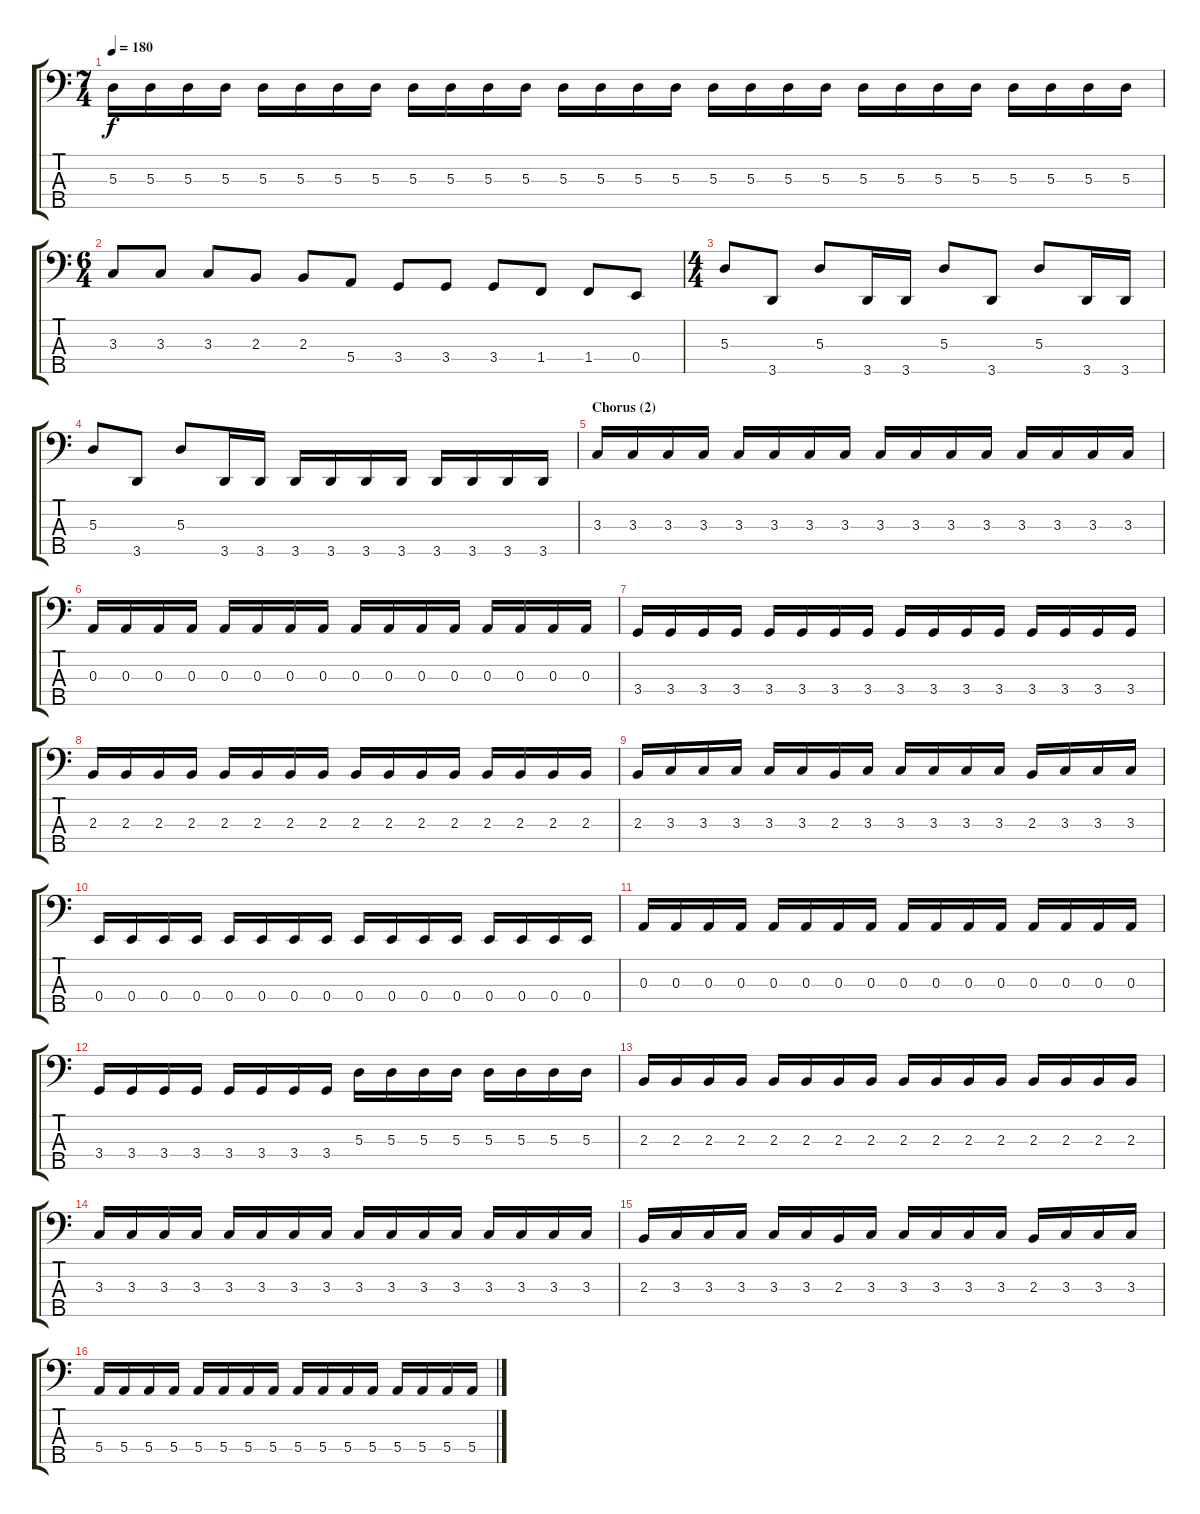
\track "" {instrument electricbassfinger}
\staff {score tabs}
\tuning (G2 D2 A1 E1 B0) {hide}
\ts (7 4)
\tempo 180
\clef f4
\ks c
5.3.16{dy f} 5.3.16 5.3.16 5.3.16 5.3.16 5.3.16 5.3.16 5.3.16 5.3.16 5.3.16 5.3.16 5.3.16 5.3.16 5.3.16 5.3.16 5.3.16 5.3.16 5.3.16 5.3.16 5.3.16 5.3.16 5.3.16 5.3.16 5.3.16 5.3.16 5.3.16 5.3.16 5.3.16 |
\ts (6 4)
3.3.8 3.3.8 3.3.8 2.3.8 2.3.8 5.4.8 3.4.8 3.4.8 3.4.8 1.4.8 1.4.8 0.4.8 |
\ts (4 4)
5.3.8 3.5.8 5.3.8 3.5.16 3.5.16 5.3.8 3.5.8 5.3.8 3.5.16 3.5.16 |
5.3.8 3.5.8 5.3.8 3.5.16 3.5.16 3.5.16 3.5.16 3.5.16 3.5.16 3.5.16 3.5.16 3.5.16 3.5.16 |
\section ("" "Chorus (2)")
3.3.16 3.3.16 3.3.16 3.3.16 3.3.16 3.3.16 3.3.16 3.3.16 3.3.16 3.3.16 3.3.16 3.3.16 3.3.16 3.3.16 3.3.16 3.3.16 |
0.3.16 0.3.16 0.3.16 0.3.16 0.3.16 0.3.16 0.3.16 0.3.16 0.3.16 0.3.16 0.3.16 0.3.16 0.3.16 0.3.16 0.3.16 0.3.16 |
3.4.16 3.4.16 3.4.16 3.4.16 3.4.16 3.4.16 3.4.16 3.4.16 3.4.16 3.4.16 3.4.16 3.4.16 3.4.16 3.4.16 3.4.16 3.4.16 |
2.3.16 2.3.16 2.3.16 2.3.16 2.3.16 2.3.16 2.3.16 2.3.16 2.3.16 2.3.16 2.3.16 2.3.16 2.3.16 2.3.16 2.3.16 2.3.16 |
2.3.16 3.3.16 3.3.16 3.3.16 3.3.16 3.3.16 2.3.16 3.3.16 3.3.16 3.3.16 3.3.16 3.3.16 2.3.16 3.3.16 3.3.16 3.3.16 |
0.4.16 0.4.16 0.4.16 0.4.16 0.4.16 0.4.16 0.4.16 0.4.16 0.4.16 0.4.16 0.4.16 0.4.16 0.4.16 0.4.16 0.4.16 0.4.16 |
0.3.16 0.3.16 0.3.16 0.3.16 0.3.16 0.3.16 0.3.16 0.3.16 0.3.16 0.3.16 0.3.16 0.3.16 0.3.16 0.3.16 0.3.16 0.3.16 |
3.4.16 3.4.16 3.4.16 3.4.16 3.4.16 3.4.16 3.4.16 3.4.16 5.3.16 5.3.16 5.3.16 5.3.16 5.3.16 5.3.16 5.3.16 5.3.16 |
2.3.16 2.3.16 2.3.16 2.3.16 2.3.16 2.3.16 2.3.16 2.3.16 2.3.16 2.3.16 2.3.16 2.3.16 2.3.16 2.3.16 2.3.16 2.3.16 |
3.3.16 3.3.16 3.3.16 3.3.16 3.3.16 3.3.16 3.3.16 3.3.16 3.3.16 3.3.16 3.3.16 3.3.16 3.3.16 3.3.16 3.3.16 3.3.16 |
2.3.16 3.3.16 3.3.16 3.3.16 3.3.16 3.3.16 2.3.16 3.3.16 3.3.16 3.3.16 3.3.16 3.3.16 2.3.16 3.3.16 3.3.16 3.3.16 |
5.4.16 5.4.16 5.4.16 5.4.16 5.4.16 5.4.16 5.4.16 5.4.16 5.4.16 5.4.16 5.4.16 5.4.16 5.4.16 5.4.16 5.4.16 5.4.16
